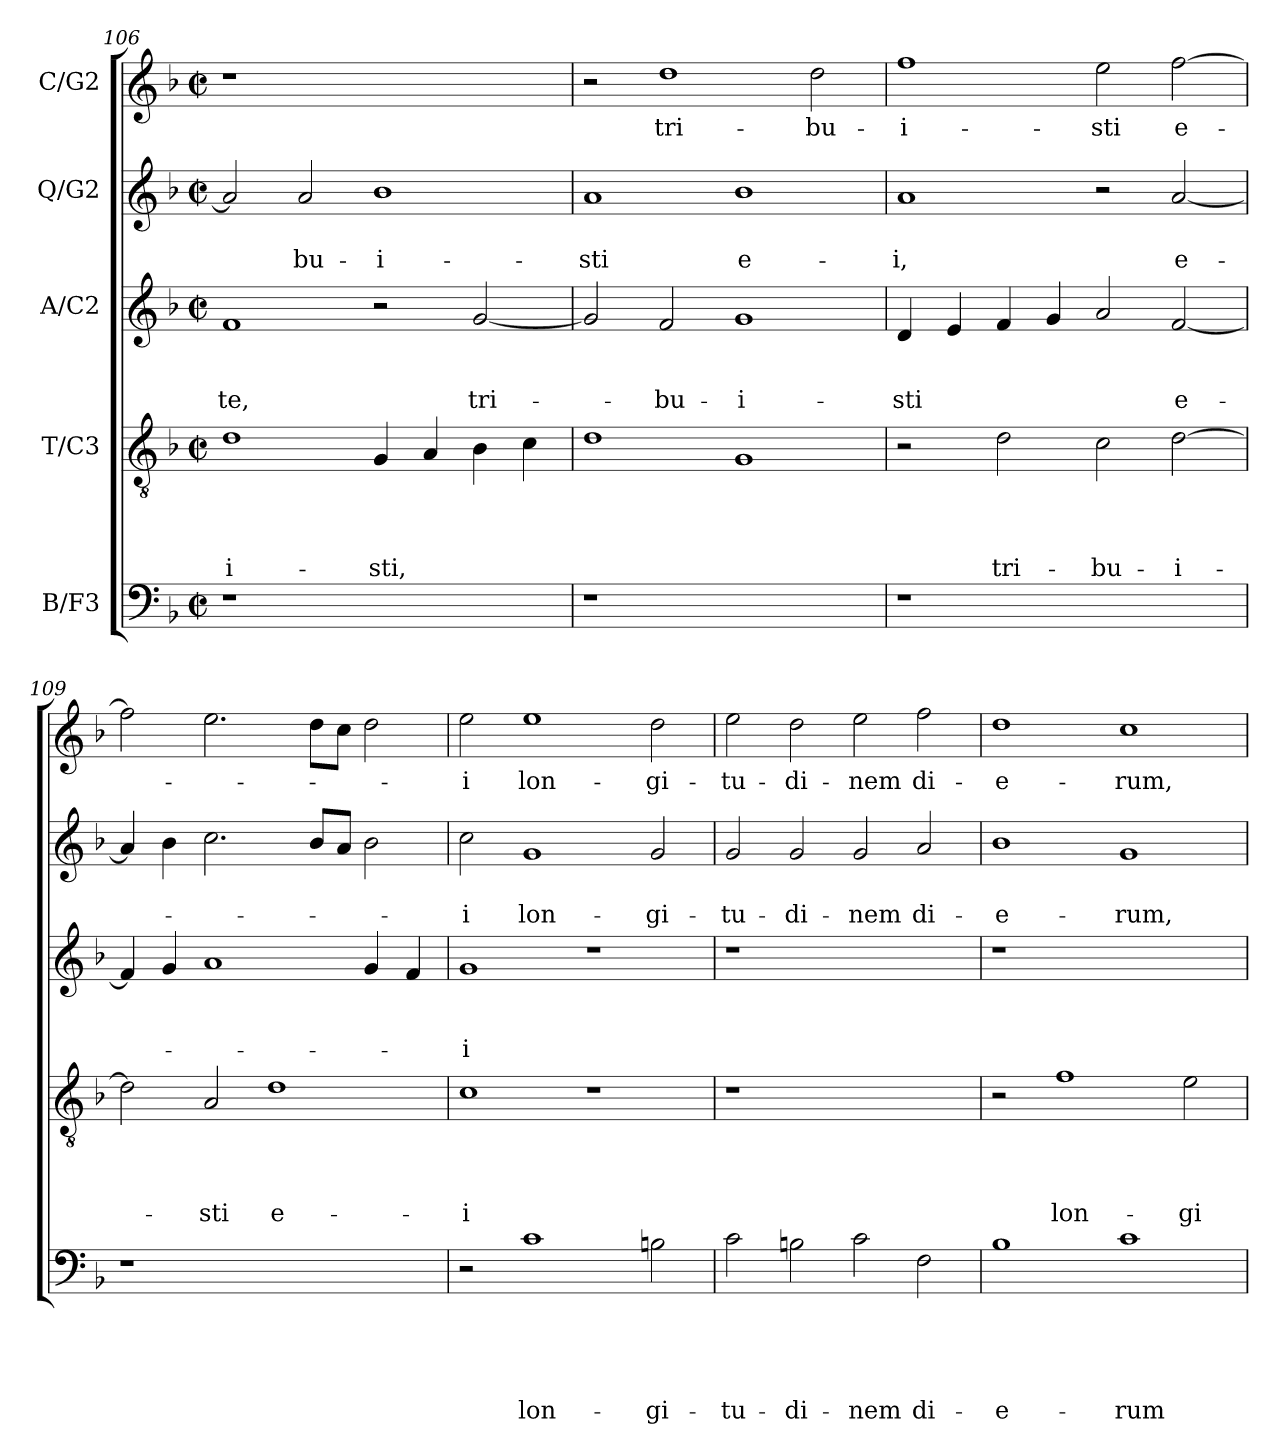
**kern	**text	**text	**text	**text	**text	**kern	**text	**text	**text	**text	**kern	**text	**text	**text	**kern	**text	**text	**kern	**text
*part5	*part5	*part5	*part5	*part5	*part5	*part4	*part4	*part4	*part4	*part4	*part3	*part3	*part3	*part3	*part2	*part2	*part2	*part1	*part1
*staff5	*staff5	*staff5	*staff5	*staff5	*staff5	*staff4	*staff4	*staff4	*staff4	*staff4	*staff3	*staff3	*staff3	*staff3	*staff2	*staff2	*staff2	*staff1	*staff1
*I"B/F3	*	*	*	*	*	*I"T/C3	*	*	*	*	*I"A/C2	*	*	*	*I"Q/G2	*	*	*I"C/G2	*
!!LO:LB:g=z
*clefF4	*	*	*	*	*	*clefGv2	*	*	*	*	*clefG2	*	*	*	*clefG2	*	*	*clefG2	*
*k[b-]	*	*	*	*	*	*k[b-]	*	*	*	*	*k[b-]	*	*	*	*k[b-]	*	*	*k[b-]	*
*F:	*	*	*	*	*	*F:	*	*	*	*	*F:	*	*	*	*F:	*	*	*F:	*
*M2/2	*	*	*	*	*	*M2/2	*	*	*	*	*M2/2	*	*	*	*M2/2	*	*	*M2/2	*
*met(c|)	*	*	*	*	*	*met(c|)	*	*	*	*	*met(c|)	*	*	*	*met(c|)	*	*	*met(c|)	*
=106	=106	=106	=106	=106	=106	=106	=106	=106	=106	=106	=106	=106	=106	=106	=106	=106	=106	=106	=106
!	!	!	!	!	!	!	!	!	!	!LO:LY:b	!	!	!	!LO:LY:b	!	!	!	!	!
1r	.	.	.	.	.	1d	.	.	.	-i-	1f	.	.	te,	2a/]	.	.	1r	.
!	!	!	!	!	!	!	!	!	!	!	!	!	!	!	!	!	!LO:LY:b	!	!
.	.	.	.	.	.	.	.	.	.	.	.	.	.	.	2a/	.	-bu-	.	.
!	!	!	!	!	!	!	!	!	!	!LO:LY:b	!	!	!	!	!	!	!LO:LY:b	!	!
1ryy	.	.	.	.	.	4G/	.	.	.	-sti,	2r	.	.	.	1b-	.	-i-	1ryy	.
.	.	.	.	.	.	4A/	.	.	.	.	.	.	.	.	.	.	.	.	.
!	!	!	!	!	!	!	!	!	!	!	!	!	!	!LO:LY:b	!	!	!	!	!
.	.	.	.	.	.	4B-\	.	.	.	.	[2g/	.	.	tri-	.	.	.	.	.
.	.	.	.	.	.	4c\	.	.	.	.	.	.	.	.	.	.	.	.	.
=107	=107	=107	=107	=107	=107	=107	=107	=107	=107	=107	=107	=107	=107	=107	=107	=107	=107	=107	=107
!	!	!	!	!	!	!	!	!	!	!	!	!	!	!	!	!	!LO:LY:b	!	!
1r	.	.	.	.	.	1d	.	.	.	.	2g/]	.	.	.	1a	.	-sti	2r	.
!	!	!	!	!	!	!	!	!	!	!	!	!	!	!LO:LY:b	!	!	!	!	!LO:LY:b
.	.	.	.	.	.	.	.	.	.	.	2f/	.	.	-bu-	.	.	.	1dd	tri-
!	!	!	!	!	!	!	!	!	!	!	!	!	!	!LO:LY:b	!	!	!LO:LY:b	!	!
1ryy	.	.	.	.	.	1G	.	.	.	.	1g	.	.	-i-	1b-	.	e-	.	.
!	!	!	!	!	!	!	!	!	!	!	!	!	!	!	!	!	!	!	!LO:LY:b
.	.	.	.	.	.	.	.	.	.	.	.	.	.	.	.	.	.	2dd\	-bu-
=108	=108	=108	=108	=108	=108	=108	=108	=108	=108	=108	=108	=108	=108	=108	=108	=108	=108	=108	=108
!	!	!	!	!	!	!	!	!	!	!	!	!	!	!LO:LY:b	!	!	!LO:LY:b	!	!LO:LY:b
1r	.	.	.	.	.	2r	.	.	.	.	4d/	.	.	-sti	1a	.	-i,	1ff	-i-
.	.	.	.	.	.	.	.	.	.	.	4e/	.	.	.	.	.	.	.	.
!	!	!	!	!	!	!	!	!	!	!LO:LY:b	!	!	!	!	!	!	!	!	!
.	.	.	.	.	.	2d\	.	.	.	tri-	4f/	.	.	.	.	.	.	.	.
.	.	.	.	.	.	.	.	.	.	.	4g/	.	.	.	.	.	.	.	.
!	!	!	!	!	!	!	!	!	!	!LO:LY:b	!	!	!	!	!	!	!	!	!LO:LY:b
1ryy	.	.	.	.	.	2c\	.	.	.	-bu-	2a/	.	.	.	2r	.	.	2ee\	-sti
!	!	!	!	!	!	!	!	!	!	!LO:LY:b	!	!	!	!LO:LY:b	!	!	!LO:LY:b	!	!LO:LY:b
.	.	.	.	.	.	[2d\	.	.	.	-i-	[2f/	.	.	e-	[2a/	.	e-	[2ff\	e-
=109	=109	=109	=109	=109	=109	=109	=109	=109	=109	=109	=109	=109	=109	=109	=109	=109	=109	=109	=109
1r	.	.	.	.	.	2d\]	.	.	.	.	4f/]	.	.	.	4a/]	.	.	2ff\]	.
.	.	.	.	.	.	.	.	.	.	.	4g/	.	.	.	4b-\	.	.	.	.
!	!	!	!	!	!	!	!	!	!	!LO:LY:b	!	!	!	!	!	!	!	!	!
.	.	.	.	.	.	2A/	.	.	.	-sti	1a	.	.	.	2.cc\	.	.	2.ee\	.
!	!	!	!	!	!	!	!	!	!	!LO:LY:b	!	!	!	!	!	!	!	!	!
1ryy	.	.	.	.	.	1d	.	.	.	e-	.	.	.	.	.	.	.	.	.
.	.	.	.	.	.	.	.	.	.	.	.	.	.	.	8b-/L	.	.	8dd\L	.
.	.	.	.	.	.	.	.	.	.	.	.	.	.	.	8a/J	.	.	8cc\J	.
.	.	.	.	.	.	.	.	.	.	.	4g/	.	.	.	2b-\	.	.	2dd\	.
.	.	.	.	.	.	.	.	.	.	.	4f/	.	.	.	.	.	.	.	.
=110	=110	=110	=110	=110	=110	=110	=110	=110	=110	=110	=110	=110	=110	=110	=110	=110	=110	=110	=110
!	!	!	!	!	!	!	!	!	!	!LO:LY:b	!	!	!	!LO:LY:b	!	!	!LO:LY:b	!	!LO:LY:b
2r	.	.	.	.	.	1c	.	.	.	-i	1g	.	.	-i	2cc\	.	-i	2ee\	-i
!	!	!	!	!	!LO:LY:b	!	!	!	!	!	!	!	!	!	!	!	!LO:LY:b	!	!LO:LY:b
1c	.	.	.	.	lon-	.	.	.	.	.	.	.	.	.	1g	.	lon-	1ee	lon-
.	.	.	.	.	.	1r	.	.	.	.	1r	.	.	.	.	.	.	.	.
!	!	!	!	!	!LO:LY:b	!	!	!	!	!	!	!	!	!	!	!	!LO:LY:b	!	!LO:LY:b
2Bn\	.	.	.	.	-gi-	.	.	.	.	.	.	.	.	.	2g/	.	-gi-	2dd\	-gi-
!!LO:LB:g=z
=111	=111	=111	=111	=111	=111	=111	=111	=111	=111	=111	=111	=111	=111	=111	=111	=111	=111	=111	=111
!	!	!	!	!	!LO:LY:b	!	!	!	!	!	!	!	!	!	!	!	!LO:LY:b	!	!LO:LY:b
2c\	.	.	.	.	-tu-	1r	.	.	.	.	1r	.	.	.	2g/	.	-tu-	2ee\	-tu-
!	!	!	!	!	!LO:LY:b	!	!	!	!	!	!	!	!	!	!	!	!LO:LY:b	!	!LO:LY:b
2Bn\	.	.	.	.	-di-	.	.	.	.	.	.	.	.	.	2g/	.	-di-	2dd\	-di-
!	!	!	!	!	!LO:LY:b	!	!	!	!	!	!	!	!	!	!	!	!LO:LY:b	!	!LO:LY:b
2c\	.	.	.	.	-nem	1ryy	.	.	.	.	1ryy	.	.	.	2g/	.	-nem	2ee\	-nem
!	!	!	!	!	!LO:LY:b	!	!	!	!	!	!	!	!	!	!	!	!LO:LY:b	!	!LO:LY:b
2F\	.	.	.	.	di-	.	.	.	.	.	.	.	.	.	2a/	.	di-	2ff\	di-
=112	=112	=112	=112	=112	=112	=112	=112	=112	=112	=112	=112	=112	=112	=112	=112	=112	=112	=112	=112
!	!	!	!	!	!LO:LY:b	!	!	!	!	!	!	!	!	!	!	!	!LO:LY:b	!	!LO:LY:b
1B-	.	.	.	.	-e-	2r	.	.	.	.	1r	.	.	.	1b-	.	-e-	1dd	-e-
!	!	!	!	!	!	!	!	!	!	!LO:LY:b	!	!	!	!	!	!	!	!	!
.	.	.	.	.	.	1f	.	.	.	lon-	.	.	.	.	.	.	.	.	.
!	!	!	!	!	!LO:LY:b	!	!	!	!	!	!	!	!	!	!	!	!LO:LY:b	!	!LO:LY:b
1c	.	.	.	.	-rum	.	.	.	.	.	1ryy	.	.	.	1g	.	-rum,	1cc	-rum,
!	!	!	!	!	!	!	!	!	!	!LO:LY:b	!	!	!	!	!	!	!	!	!
.	.	.	.	.	.	2e\	.	.	.	-gi-	.	.	.	.	.	.	.	.	.
=	=	=	=	=	=	=	=	=	=	=	=	=	=	=	=	=	=	=	=
*-	*-	*-	*-	*-	*-	*-	*-	*-	*-	*-	*-	*-	*-	*-	*-	*-	*-	*-	*-
